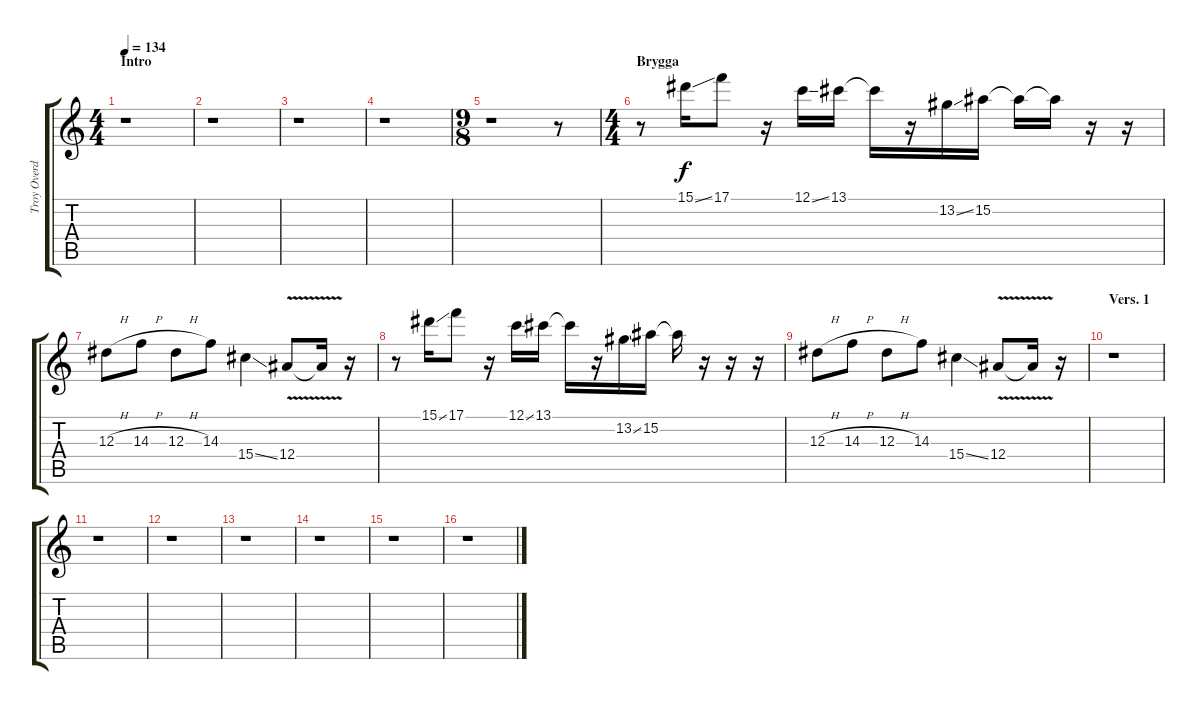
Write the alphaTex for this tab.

\track ("Troy Overdub" "Troy Overd") {instrument overdrivenguitar}
\staff {score tabs}
\tuning (C4 G3 Eb3 Bb2 F2 C2) {hide}
\ts (4 4)
\section ("" "Intro")
\tempo 134
\clef g2
\ks c
r.1{dy f instrument overdrivenguitar} |
r.1 |
r.1 |
r.1 |
\ts (9 8)
r.1 r.8 |
\ts (4 4)
\section ("" "Brygga")
r.8 15.1{ss}.16 17.1.8 r.16 12.1{ss}.16 13.1.16 13.1{t}.16 r.16 13.2{ss}.16 15.2.16 15.2{t}.16 15.2{t}.16 r.16 r.16 |
12.3{h}.8 14.3{h}.8 12.3{h}.8 14.3.8 15.4{ss}.4 12.4{v}.8 12.4{t}.16 r.16 |
r.8 15.1{ss}.16 17.1.8 r.16 12.1{ss}.16 13.1.16 13.1{t}.16 r.16 13.2{ss}.16 15.2.16 15.2{t}.16 r.16 r.16 r.16 |
12.3{h}.8 14.3{h}.8 12.3{h}.8 14.3.8 15.4{ss}.4 12.4{v}.8 12.4{t}.16 r.16 |
\section ("" "Vers. 1")
r.1 |
r.1 |
r.1 |
r.1 |
r.1 |
r.1 |
r.1
